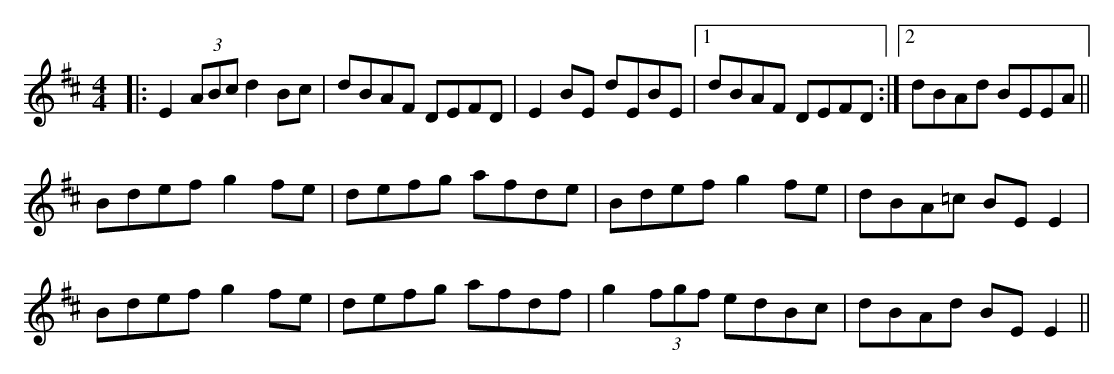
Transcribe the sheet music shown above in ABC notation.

X:1
M:4/4
K:Edor
|:E2(3ABc d2Bc|dBAF DEFD|E2BE dEBE|1 dBAF DEFD:|2 dBAd BEEA||
Bdef g2fe|defg afde|Bdef g2fe|dBA=c BEE2|
Bdef g2fe|defg afdf|g2(3fgf edBc|dBAd BEE2||
